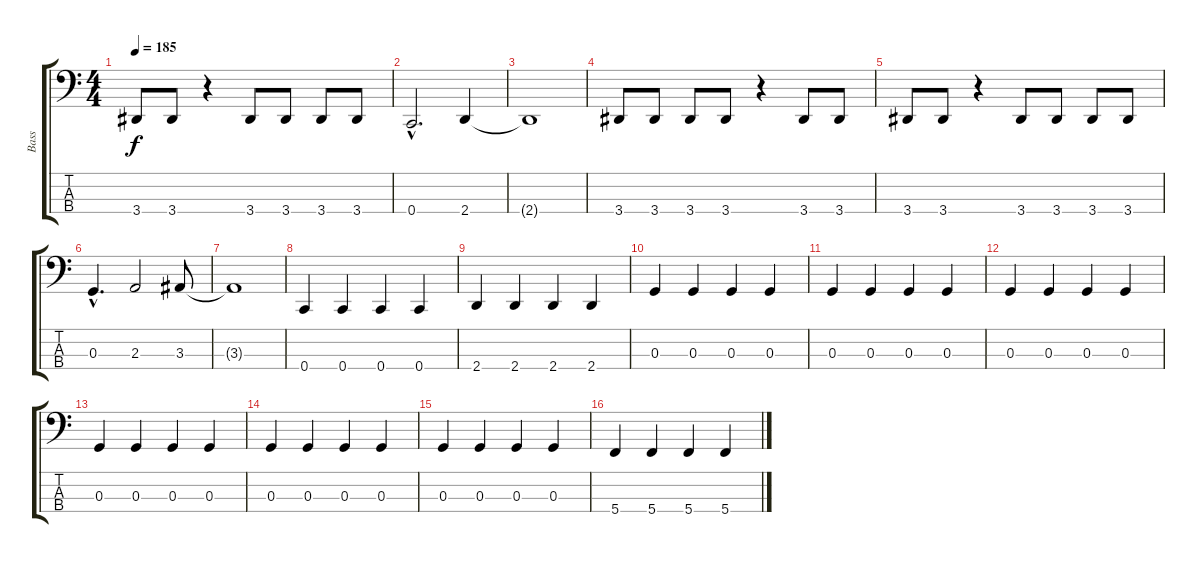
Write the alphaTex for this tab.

\track ("Bass" "Bass") {instrument electricbassfinger}
\staff {score tabs}
\tuning (F2 C2 G1 C1) {hide}
\ts (4 4)
\tempo 185
\clef f4
\ks c
3.4.8{dy f} 3.4.8 r.4 3.4.8 3.4.8 3.4.8 3.4.8 |
0.4{hac}.2{d} 2.4.4 |
2.4{t}.1 |
3.4.8 3.4.8 3.4.8 3.4.8 r.4 3.4.8 3.4.8 |
3.4.8 3.4.8 r.4 3.4.8 3.4.8 3.4.8 3.4.8 |
0.3{hac}.4{d} 2.3.2 3.3.8 |
3.3{t}.1 |
0.4.4 0.4.4 0.4.4 0.4.4 |
2.4.4 2.4.4 2.4.4 2.4.4 |
0.3.4 0.3.4 0.3.4 0.3.4 |
0.3.4 0.3.4 0.3.4 0.3.4 |
0.3.4 0.3.4 0.3.4 0.3.4 |
0.3.4 0.3.4 0.3.4 0.3.4 |
0.3.4 0.3.4 0.3.4 0.3.4 |
0.3.4 0.3.4 0.3.4 0.3.4 |
5.4.4 5.4.4 5.4.4 5.4.4
